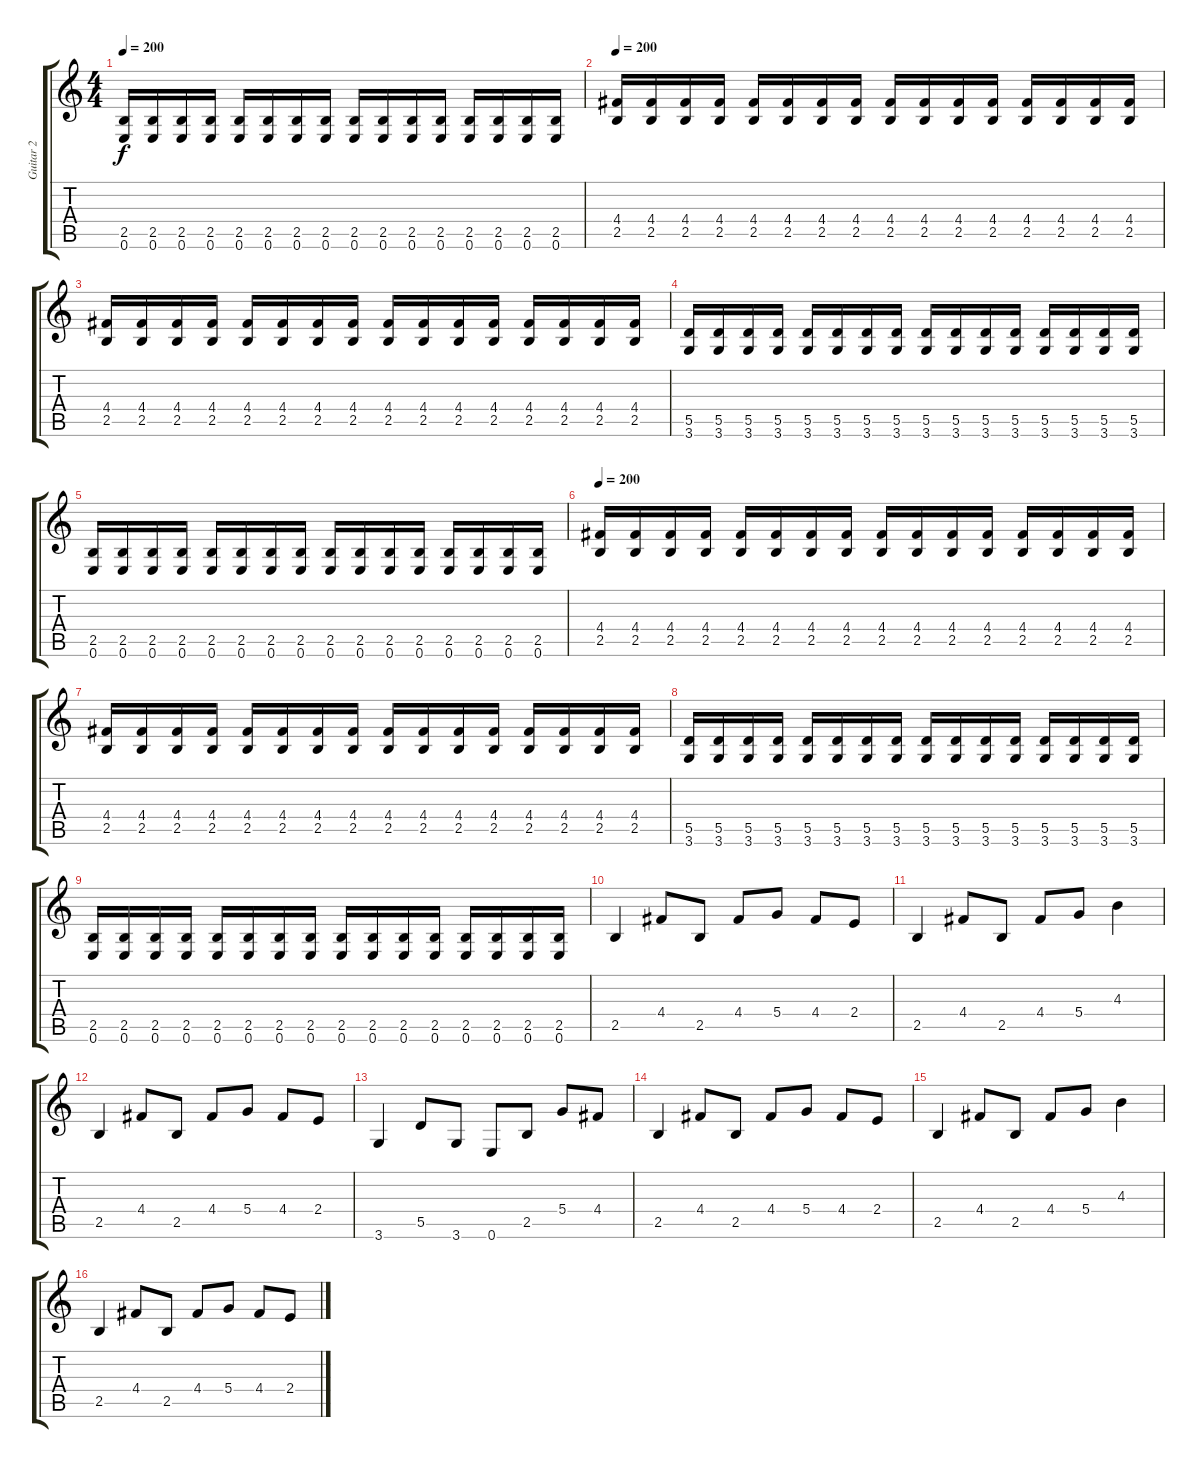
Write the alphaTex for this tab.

\track ("Guitar 2" "Guitar 2") {instrument distortionguitar}
\staff {score tabs}
\tuning (E4 B3 G3 D3 A2 E2) {hide}
\ts (4 4)
\tempo 200
\clef g2
\ks c
(2.5 0.6).16{dy f} (2.5 0.6).16 (2.5 0.6).16 (2.5 0.6).16 (2.5 0.6).16 (2.5 0.6).16 (2.5 0.6).16 (2.5 0.6).16 (2.5 0.6).16 (2.5 0.6).16 (2.5 0.6).16 (2.5 0.6).16 (2.5 0.6).16 (2.5 0.6).16 (2.5 0.6).16 (2.5 0.6).16 |
\tempo 200
(4.4 2.5).16 (4.4 2.5).16 (4.4 2.5).16 (4.4 2.5).16 (4.4 2.5).16 (4.4 2.5).16 (4.4 2.5).16 (4.4 2.5).16 (4.4 2.5).16 (4.4 2.5).16 (4.4 2.5).16 (4.4 2.5).16 (4.4 2.5).16 (4.4 2.5).16 (4.4 2.5).16 (4.4 2.5).16 |
(4.4 2.5).16 (4.4 2.5).16 (4.4 2.5).16 (4.4 2.5).16 (4.4 2.5).16 (4.4 2.5).16 (4.4 2.5).16 (4.4 2.5).16 (4.4 2.5).16 (4.4 2.5).16 (4.4 2.5).16 (4.4 2.5).16 (4.4 2.5).16 (4.4 2.5).16 (4.4 2.5).16 (4.4 2.5).16 |
(5.5 3.6).16 (5.5 3.6).16 (5.5 3.6).16 (5.5 3.6).16 (5.5 3.6).16 (5.5 3.6).16 (5.5 3.6).16 (5.5 3.6).16 (5.5 3.6).16 (5.5 3.6).16 (5.5 3.6).16 (5.5 3.6).16 (5.5 3.6).16 (5.5 3.6).16 (5.5 3.6).16 (5.5 3.6).16 |
(2.5 0.6).16 (2.5 0.6).16 (2.5 0.6).16 (2.5 0.6).16 (2.5 0.6).16 (2.5 0.6).16 (2.5 0.6).16 (2.5 0.6).16 (2.5 0.6).16 (2.5 0.6).16 (2.5 0.6).16 (2.5 0.6).16 (2.5 0.6).16 (2.5 0.6).16 (2.5 0.6).16 (2.5 0.6).16 |
\tempo 200
(4.4 2.5).16 (4.4 2.5).16 (4.4 2.5).16 (4.4 2.5).16 (4.4 2.5).16 (4.4 2.5).16 (4.4 2.5).16 (4.4 2.5).16 (4.4 2.5).16 (4.4 2.5).16 (4.4 2.5).16 (4.4 2.5).16 (4.4 2.5).16 (4.4 2.5).16 (4.4 2.5).16 (4.4 2.5).16 |
(4.4 2.5).16 (4.4 2.5).16 (4.4 2.5).16 (4.4 2.5).16 (4.4 2.5).16 (4.4 2.5).16 (4.4 2.5).16 (4.4 2.5).16 (4.4 2.5).16 (4.4 2.5).16 (4.4 2.5).16 (4.4 2.5).16 (4.4 2.5).16 (4.4 2.5).16 (4.4 2.5).16 (4.4 2.5).16 |
(5.5 3.6).16 (5.5 3.6).16 (5.5 3.6).16 (5.5 3.6).16 (5.5 3.6).16 (5.5 3.6).16 (5.5 3.6).16 (5.5 3.6).16 (5.5 3.6).16 (5.5 3.6).16 (5.5 3.6).16 (5.5 3.6).16 (5.5 3.6).16 (5.5 3.6).16 (5.5 3.6).16 (5.5 3.6).16 |
(2.5 0.6).16 (2.5 0.6).16 (2.5 0.6).16 (2.5 0.6).16 (2.5 0.6).16 (2.5 0.6).16 (2.5 0.6).16 (2.5 0.6).16 (2.5 0.6).16 (2.5 0.6).16 (2.5 0.6).16 (2.5 0.6).16 (2.5 0.6).16 (2.5 0.6).16 (2.5 0.6).16 (2.5 0.6).16 |
2.5.4 4.4.8 2.5.8 4.4.8 5.4.8 4.4.8 2.4.8 |
2.5.4 4.4.8 2.5.8 4.4.8 5.4.8 4.3.4 |
2.5.4 4.4.8 2.5.8 4.4.8 5.4.8 4.4.8 2.4.8 |
3.6.4 5.5.8 3.6.8 0.6.8 2.5.8 5.4.8 4.4.8 |
2.5.4 4.4.8 2.5.8 4.4.8 5.4.8 4.4.8 2.4.8 |
2.5.4 4.4.8 2.5.8 4.4.8 5.4.8 4.3.4 |
2.5.4 4.4.8 2.5.8 4.4.8 5.4.8 4.4.8 2.4.8
